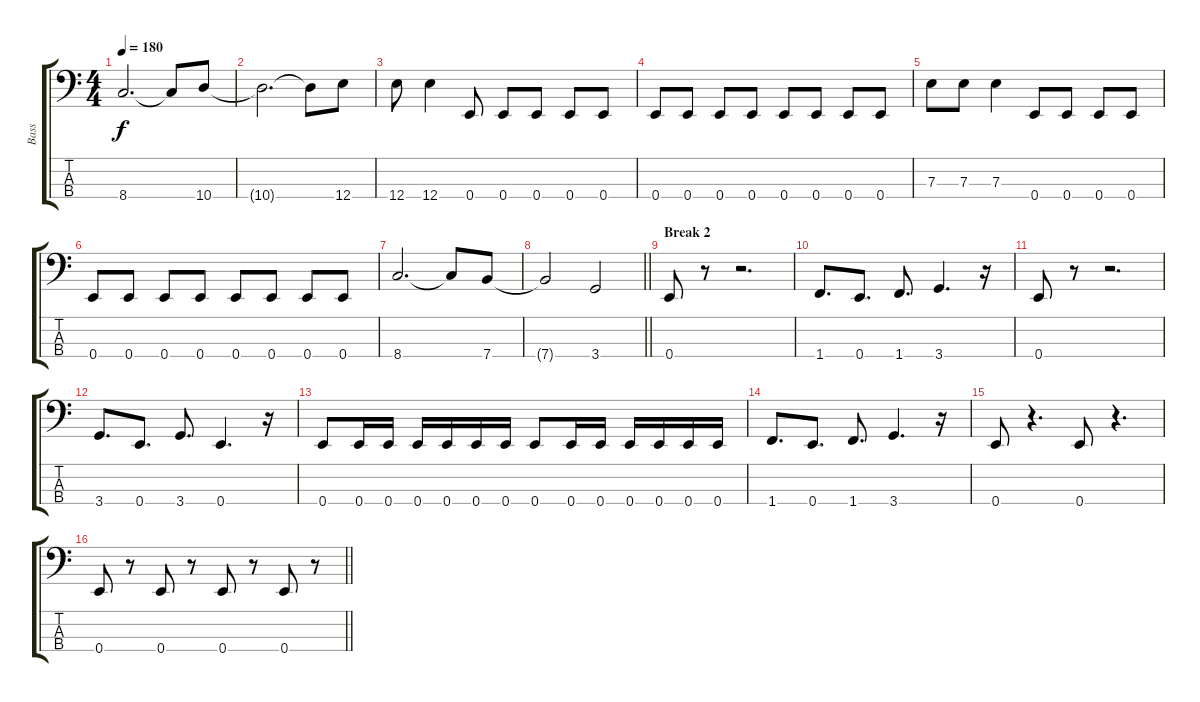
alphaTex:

\track ("Bass" "Bass") {instrument electricbassfinger}
\staff {score tabs}
\tuning (G2 D2 A1 E1) {hide}
\ts (4 4)
\tempo 180
\clef f4
\ks c
8.4.2{d dy f} 8.4{t}.8 10.4.8 |
10.4{t}.2{d} 10.4{t}.8 12.4.8 |
12.4.8 12.4.4 0.4.8 0.4.8 0.4.8 0.4.8 0.4.8 |
0.4.8 0.4.8 0.4.8 0.4.8 0.4.8 0.4.8 0.4.8 0.4.8 |
7.3.8 7.3.8 7.3.4 0.4.8 0.4.8 0.4.8 0.4.8 |
0.4.8 0.4.8 0.4.8 0.4.8 0.4.8 0.4.8 0.4.8 0.4.8 |
8.4.2{d} 8.4{t}.8 7.4.8 |
\barLineRight lightlight
7.4{t}.2 3.4.2 |
\section ("" "Break 2")
0.4.8 r.8 r.2{d} |
1.4.8{d} 0.4.8{d} 1.4.8{d} 3.4.4{d} r.16 |
0.4.8 r.8 r.2{d} |
3.4.8{d} 0.4.8{d} 3.4.8{d} 0.4.4{d} r.16 |
0.4.8 0.4.16 0.4.16 0.4.16 0.4.16 0.4.16 0.4.16 0.4.8 0.4.16 0.4.16 0.4.16 0.4.16 0.4.16 0.4.16 |
1.4.8{d} 0.4.8{d} 1.4.8{d} 3.4.4{d} r.16 |
0.4.8 r.4{d} 0.4.8 r.4{d} |
\barLineRight lightlight
0.4.8 r.8 0.4.8 r.8 0.4.8 r.8 0.4.8 r.8
